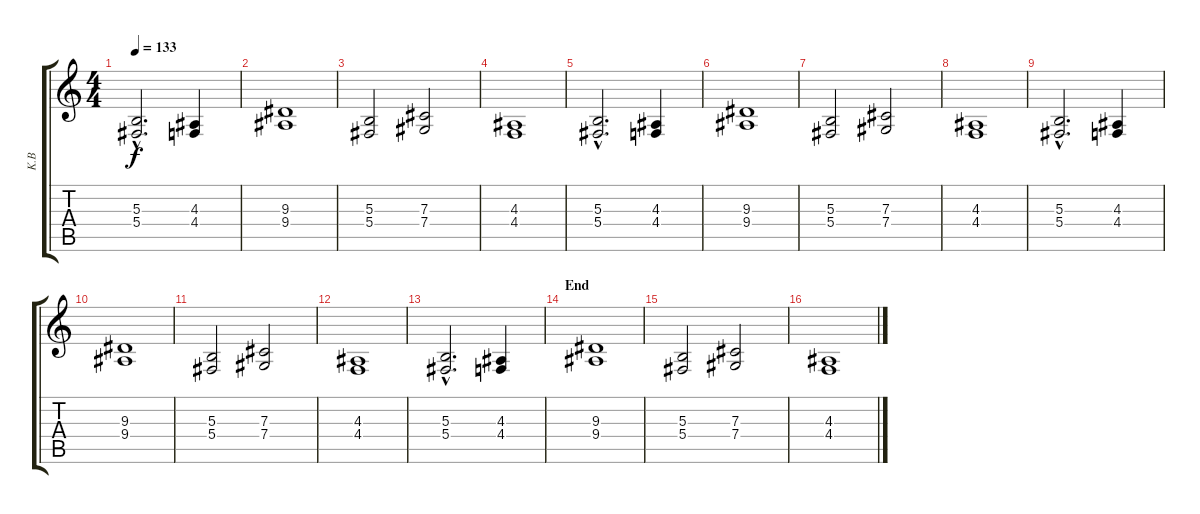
\track ("K.B" "K.B") {instrument acousticgrandpiano}
\staff {score tabs}
\tuning (Eb4 Bb3 Gb3 Db3 Ab2 Eb2) {hide}
\ts (4 4)
\tempo 133
\clef g2
\ks c
(5.3{hac} 5.4{hac}).2{d dy f volume 14 instrument stringensemble1} (4.3 4.4).4 |
(9.3 9.4).1{volume 14 instrument stringensemble1} |
(5.3 5.4).2{volume 14 instrument stringensemble1} (7.3 7.4).2 |
(4.3 4.4).1{volume 14 instrument stringensemble1} |
(5.3{hac} 5.4{hac}).2{d volume 14 instrument stringensemble1} (4.3 4.4).4 |
(9.3 9.4).1{volume 14 instrument stringensemble1} |
(5.3 5.4).2{volume 14 instrument stringensemble1} (7.3 7.4).2 |
(4.3 4.4).1{volume 14 instrument stringensemble1} |
(5.3{hac} 5.4{hac}).2{d volume 14 instrument stringensemble1} (4.3 4.4).4 |
(9.3 9.4).1{volume 14 instrument stringensemble1} |
(5.3 5.4).2{volume 14 instrument stringensemble1} (7.3 7.4).2 |
(4.3 4.4).1{volume 14 instrument stringensemble1} |
(5.3{hac} 5.4{hac}).2{d volume 14 instrument stringensemble1} (4.3 4.4).4 |
\section ("" "End")
(9.3 9.4).1{volume 14 instrument stringensemble1} |
(5.3 5.4).2{volume 14 instrument stringensemble1} (7.3 7.4).2 |
(4.3 4.4).1{volume 14 instrument stringensemble1}
